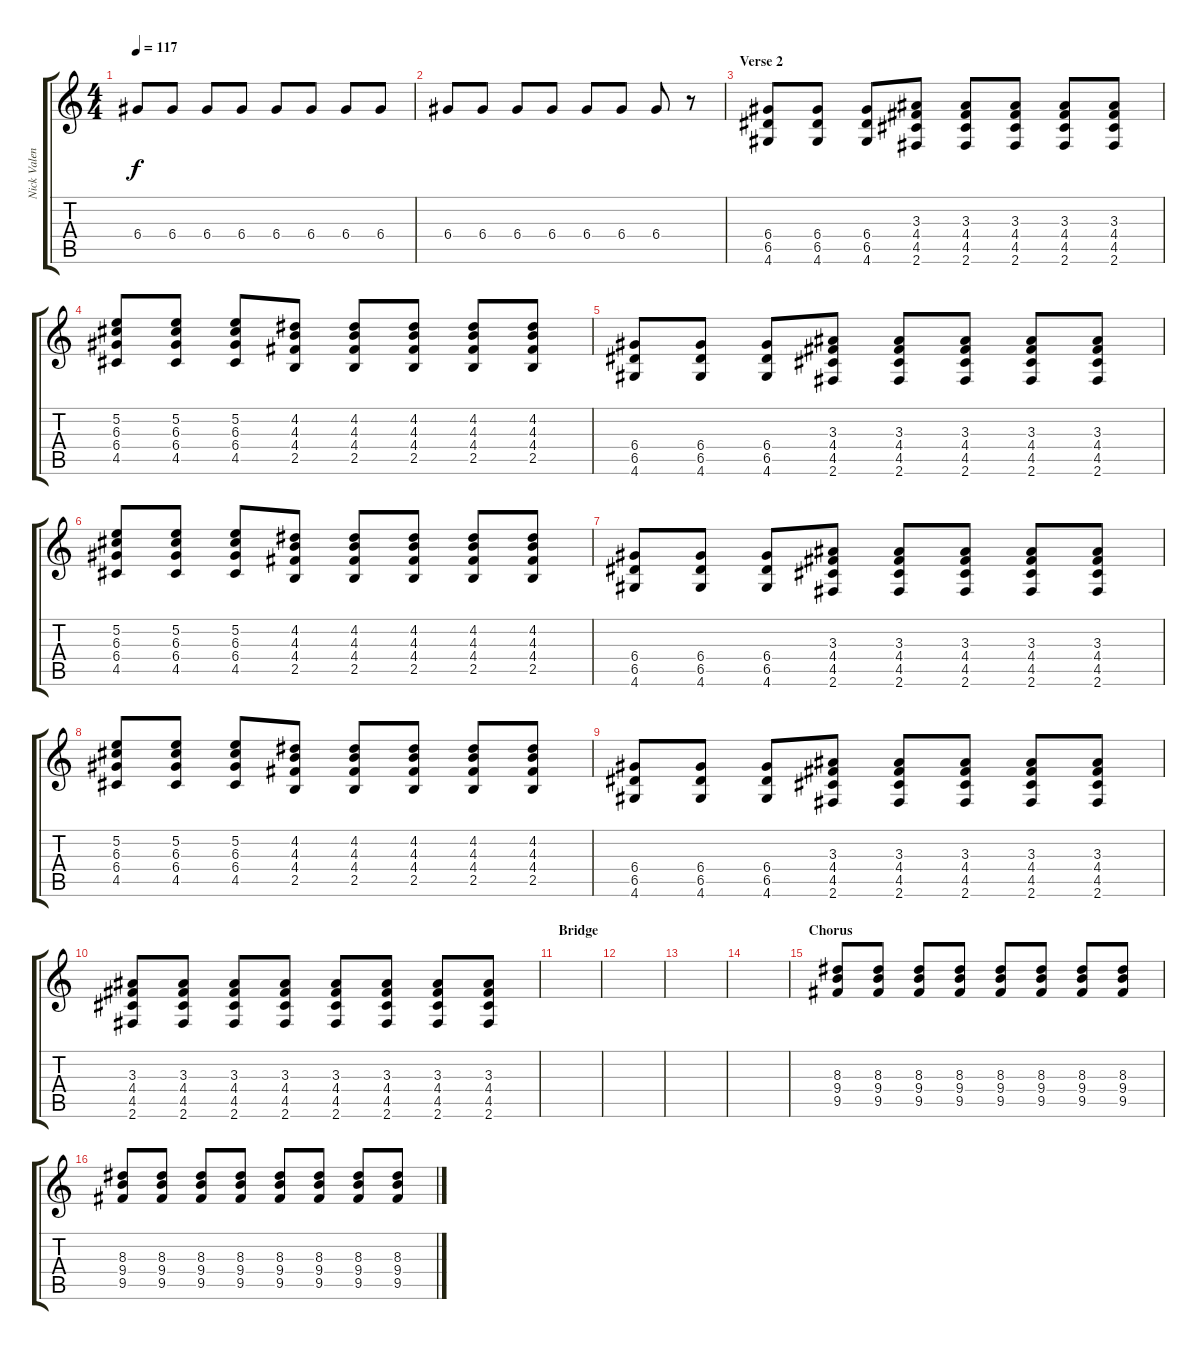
\track ("Nick Valensi - Guitar I" "Nick Valen") {instrument overdrivenguitar}
\staff {score tabs}
\tuning (E4 B3 G3 D3 A2 E2) {hide}
\ts (4 4)
\tempo 117
\clef g2
\ks c
6.4.8{dy f instrument overdrivenguitar} 6.4.8 6.4.8 6.4.8 6.4.8 6.4.8 6.4.8 6.4.8 |
6.4.8 6.4.8 6.4.8 6.4.8 6.4.8 6.4.8 6.4.8 r.8 |
\section ("" "Verse 2")
(6.4 6.5 4.6).8{instrument overdrivenguitar} (6.4 6.5 4.6).8 (6.4 6.5 4.6).8 (3.3 4.4 4.5 2.6).8 (3.3 4.4 4.5 2.6).8 (3.3 4.4 4.5 2.6).8 (3.3 4.4 4.5 2.6).8 (3.3 4.4 4.5 2.6).8 |
(5.2 6.3 6.4 4.5).8 (5.2 6.3 6.4 4.5).8 (5.2 6.3 6.4 4.5).8 (4.2 4.3 4.4 2.5).8 (4.2 4.3 4.4 2.5).8 (4.2 4.3 4.4 2.5).8 (4.2 4.3 4.4 2.5).8 (4.2 4.3 4.4 2.5).8 |
(6.4 6.5 4.6).8 (6.4 6.5 4.6).8 (6.4 6.5 4.6).8 (3.3 4.4 4.5 2.6).8 (3.3 4.4 4.5 2.6).8 (3.3 4.4 4.5 2.6).8 (3.3 4.4 4.5 2.6).8 (3.3 4.4 4.5 2.6).8 |
(5.2 6.3 6.4 4.5).8 (5.2 6.3 6.4 4.5).8 (5.2 6.3 6.4 4.5).8 (4.2 4.3 4.4 2.5).8 (4.2 4.3 4.4 2.5).8 (4.2 4.3 4.4 2.5).8 (4.2 4.3 4.4 2.5).8 (4.2 4.3 4.4 2.5).8 |
(6.4 6.5 4.6).8 (6.4 6.5 4.6).8 (6.4 6.5 4.6).8 (3.3 4.4 4.5 2.6).8 (3.3 4.4 4.5 2.6).8 (3.3 4.4 4.5 2.6).8 (3.3 4.4 4.5 2.6).8 (3.3 4.4 4.5 2.6).8 |
(5.2 6.3 6.4 4.5).8 (5.2 6.3 6.4 4.5).8 (5.2 6.3 6.4 4.5).8 (4.2 4.3 4.4 2.5).8 (4.2 4.3 4.4 2.5).8 (4.2 4.3 4.4 2.5).8 (4.2 4.3 4.4 2.5).8 (4.2 4.3 4.4 2.5).8 |
(6.4 6.5 4.6).8 (6.4 6.5 4.6).8 (6.4 6.5 4.6).8 (3.3 4.4 4.5 2.6).8 (3.3 4.4 4.5 2.6).8 (3.3 4.4 4.5 2.6).8 (3.3 4.4 4.5 2.6).8 (3.3 4.4 4.5 2.6).8 |
(3.3 4.4 4.5 2.6).8 (3.3 4.4 4.5 2.6).8 (3.3 4.4 4.5 2.6).8 (3.3 4.4 4.5 2.6).8 (3.3 4.4 4.5 2.6).8 (3.3 4.4 4.5 2.6).8 (3.3 4.4 4.5 2.6).8 (3.3 4.4 4.5 2.6).8 |
\section ("" "Bridge")
|
|
|
|
\section ("" "Chorus")
(8.3 9.4 9.5).8 (8.3 9.4 9.5).8 (8.3 9.4 9.5).8 (8.3 9.4 9.5).8 (8.3 9.4 9.5).8 (8.3 9.4 9.5).8 (8.3 9.4 9.5).8 (8.3 9.4 9.5).8 |
(8.3 9.4 9.5).8 (8.3 9.4 9.5).8 (8.3 9.4 9.5).8 (8.3 9.4 9.5).8 (8.3 9.4 9.5).8 (8.3 9.4 9.5).8 (8.3 9.4 9.5).8 (8.3 9.4 9.5).8
